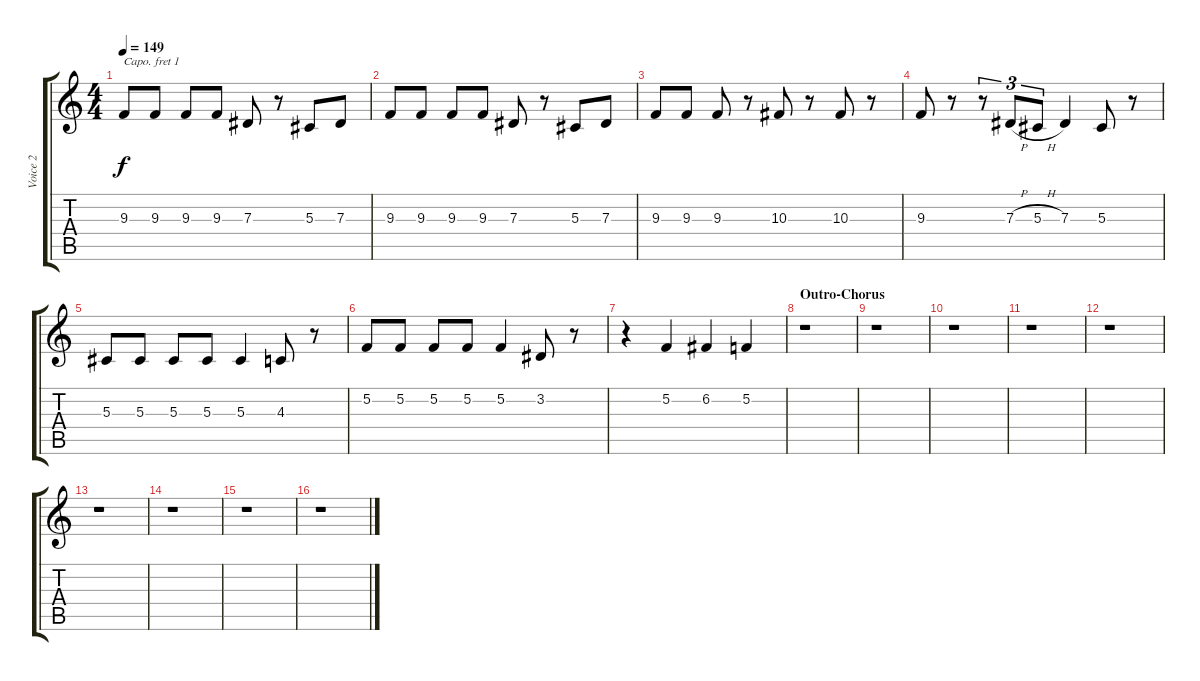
\track ("Voice 2" "Voice 2") {instrument voiceoohs}
\staff {score tabs}
\capo 1
\tuning (E4 B3 G3 D3 A2 E2) {hide}
\ts (4 4)
\tempo 149
\clef g2
\ks c
9.3.8{dy f} 9.3.8 9.3.8 9.3.8 7.3.8 r.8 5.3.8 7.3.8 |
9.3.8 9.3.8 9.3.8 9.3.8 7.3.8 r.8 5.3.8 7.3.8 |
9.3.8 9.3.8 9.3.8 r.8 10.3.8 r.8 10.3.8 r.8 |
9.3.8 r.8 r.8{tu (3 2)} 7.3{h}.8{tu (3 2)} 5.3{h}.8{tu (3 2)} 7.3.4 5.3.8 r.8 |
5.3.8 5.3.8 5.3.8 5.3.8 5.3.4 4.3.8 r.8 |
5.2.8 5.2.8 5.2.8 5.2.8 5.2.4 3.2.8 r.8 |
r.4 5.2.4 6.2.4 5.2.4 |
\section ("" "Outro-Chorus")
r.1 |
r.1 |
r.1 |
r.1 |
r.1 |
r.1 |
r.1 |
r.1 |
r.1
